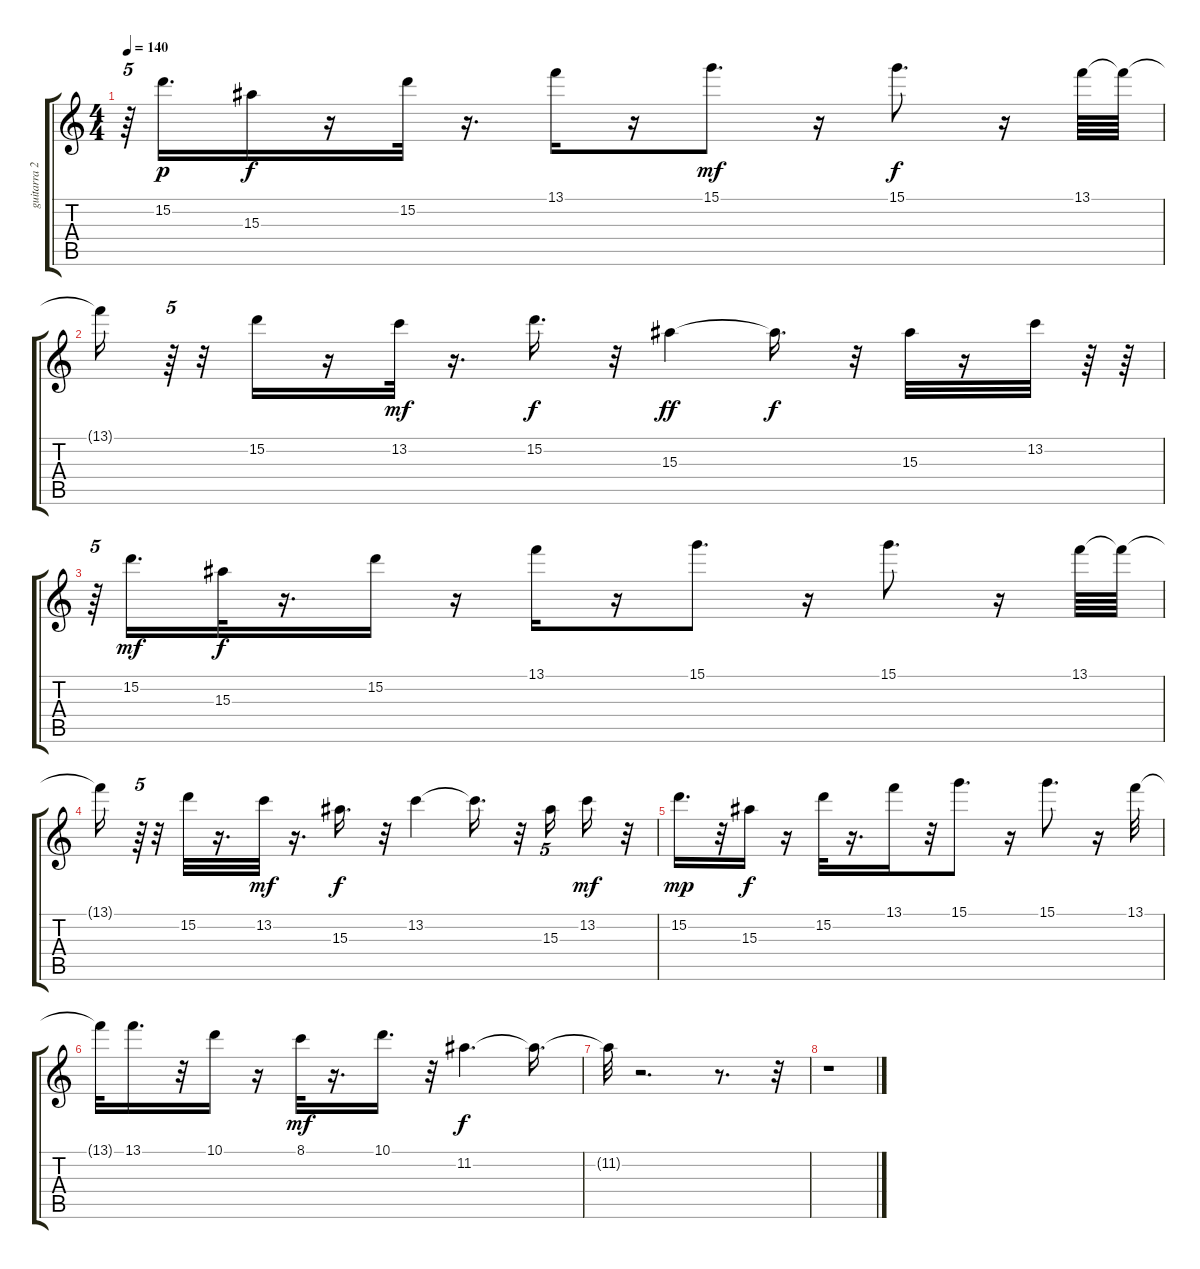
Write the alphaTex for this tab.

\track ("guitarra 2" "guitarra 2") {instrument acousticguitarsteel}
\staff {score tabs}
\tuning (E4 B3 G3 D3 A2 E2) {hide}
\ts (4 4)
\tempo 140
\clef g2
\ks c
r.64{tu (5 4) dy mf} 15.2.16{d dy p} 15.3.16{dy f} r.16 15.2.32 r.16{d} 13.1.16 r.16 15.1.8{d dy mf} r.16 15.1.8{d dy f} r.16 13.1.64 13.1{t}.64 |
13.1{t}.16 r.64{tu (5 4)} r.32 15.2.16 r.16 13.2.32{dy mf} r.16{d} 15.2.16{d dy f} r.32 15.3.4{dy ff} 15.3{t}.16{d dy f} r.32 15.3.32 r.16 13.2.32 r.64 r.64 |
r.64{tu (5 4)} 15.2.16{d dy mf} 15.3.32{dy f} r.16{d} 15.2.16 r.16 13.1.16 r.16 15.1.8{d} r.16 15.1.8{d} r.16 13.1.64 13.1{t}.64 |
13.1{t}.16 r.64{tu (5 4)} r.32 15.2.32 r.16{d} 13.2.32{dy mf} r.16{d} 15.3.16{d dy f} r.32 13.2.4 13.2{t}.16{d} r.32 15.3.16{tu (5 4)} 13.2.16{dy mf} r.32 |
15.2.16{d dy mp} r.32 15.3.16{dy f} r.16 15.2.32 r.16{d} 13.1.16 r.32 15.1.8{d} r.16 15.1.8{d} r.16 13.1.32 |
13.1{t}.32 13.1.16{d} r.32 10.1.16 r.16 8.1.32{dy mf} r.16{d} 10.1.16{d} r.32 11.2.4{d dy f} 11.2{t}.16{d} |
11.2{t}.32 r.2{d} r.8{d} r.32 |
r.1
